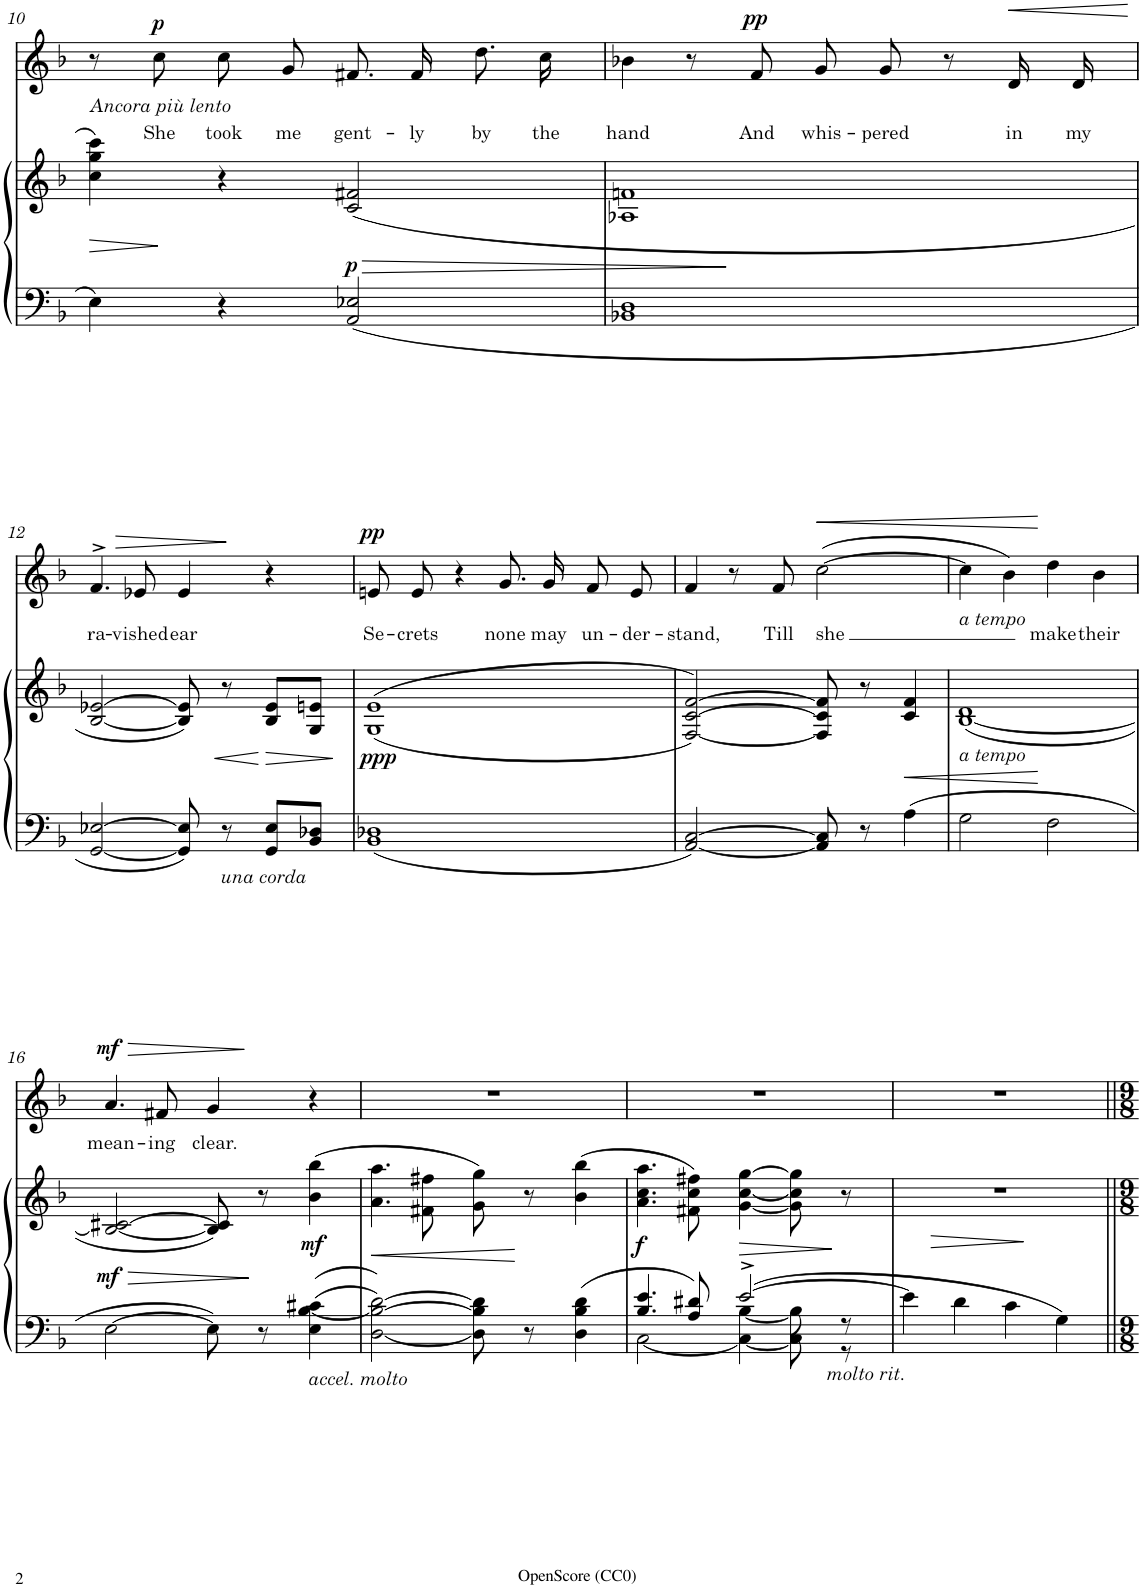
**kern	**kern	**dynam	**kern	**text	**dynam
*part2	*part2	*part2	*part1	*part1	*part1
*staff3	*staff2	*staff2/3	*staff1	*staff1	*staff1
*I"Piano	*	*	*I"Voice	*	*
*I'Pno	*	*	*	*	*
!!LO:PB:g=z
*clefF4	*clefG2	*	*clefG2	*	*
*k[b-]	*k[b-]	*	*k[b-]	*	*
*M4/4	*M4/4	*	*M4/4	*	*
=10	=10	=10	=10	=10	=10
!	!	!	!LO:TX:b:i:t=Ancora più lento	!	!
!	!	!LO:HP:b	!	!	!
4E\	4cc\ 4gg\ 4ccc\	>	8r	.	.
!	!	!	!	!LO:LY:b	!LO:DY:a
.	.	.	8cc\	She	p
!	!	!	!	!LO:LY:b	!
4r	4r	]	8cc/L	took	.
!	!	!	!	!LO:LY:b	!
.	.	.	8g/J	me	.
!	!	!LO:HP:b	!	!LO:LY:b	!
!	!	!LO:DY:n=1:b	!	!	!
2AA/ 2E-X/	(2c/ 2f#X/	> p	8.f#X/L	gent-	.
!	!	!	!	!LO:LY:b	!
.	.	.	16f#/Jk	-ly	.
!	!	!	!	!LO:LY:b	!
.	.	.	8.dd\L	by	.
!	!	!	!	!LO:LY:b	!
.	.	.	16cc\Jk	the	.
=11	=11	=11	=11	=11	=11
!	!	!	!	!LO:LY:b	!
1BB-X 1D	1A-X 1fn	.	4b-X\	hand	.
.	.	.	8r	.	.
!	!	!	!	!LO:LY:b	!LO:DY:a
.	.	.	8f/	And	pp
!	!	!	!	!LO:LY:b	!
.	.	.	8g/L	whis-	.
!	!	!	!	!LO:LY:b	!
.	.	.	8g/J	-pered	.
.	.	.	8r	.	.
!	!	!	!	!LO:LY:b	!LO:HP:b
.	.	.	16d/LL	in	<
!	!	!	!	!LO:LY:b	!
.	.	.	16d/JJ	my	.
.	.	]	.	.	[
!!LO:LB:g=z
=12	=12	=12	=12	=12	=12
!	!	!	!	!LO:LY:b	!LO:HP:b
[2GG/ [2E-X/	[2B-/ [2e-X/	.	4.f^>/	ra-	>
!	!	!	!	!LO:LY:b	!
.	.	.	8e-X/	-vished	.
!	!	!	!	!LO:LY:b	!
8GG/] 8E-/]	8B-/] 8e-/])	.	4e-/	ear	.
!LO:TX:b:i:t=una corda	!	!	!	!	!
!	!	!LO:HP:b	!	!	!
8r	8r	<	.	.	.
!	!	!LO:HP:n=1:b	!	!	!
8GG/ 8E-/L	8B-/ 8e-/L	[ >	4r	.	]
8BB-/ 8D-X/J	8G/ 8en/J	.	.	.	.
.	.	]	.	.	.
=13	=13	=13	=13	=13	=13
!	!	!LO:DY:b	!	!LO:LY:b	!LO:DY:a
1BB- 1D-X	(>(1G 1e	ppp	8en/L	Se-	pp
!	!	!	!	!LO:LY:b	!
.	.	.	8e/J	-crets	.
.	.	.	4r	.	.
!	!	!	!	!LO:LY:b	!
.	.	.	8.g/L	none	.
!	!	!	!	!LO:LY:b	!
.	.	.	16g/Jk	may	.
!	!	!	!	!LO:LY:b	!
.	.	.	8f/L	un-	.
!	!	!	!	!LO:LY:b	!
.	.	.	8e/J	-der-	.
=14	=14	=14	=14	=14	=14
!	!	!	!	!LO:LY:b	!
[2AA/ [2C/	[2F/ [>2c/ [2f/))	.	4f/	-stand,	.
.	.	.	8r	.	.
!	!	!	!	!LO:LY:b	!
.	.	.	8f/	Till	.
!	!	!	!	!LO:LY:b	!LO:HP:b
8AA/] 8C/]	8F/] 8c/] 8f/]	.	([2cc\	she	<
8r	8r	.	.	.	.
4A\	4c/ 4f/	.	.	.	.
=15	=15	=15	=15	=15	=15
!	!	!	!LO:TX:b:i:t=a tempo	!	!
!	!LO:TX:b:i:t=a tempo	!	!	!	!
2G\	([1B- 1d	.	4cc\]	.	.
.	.	.	4b-\)	.	.
!	!	!	!	!LO:LY:b	!
2F\	.	.	4dd\	make	[
!	!	!	!	!LO:LY:b	!
.	.	.	4b-\	their	.
!!LO:LB:g=z
=16	=16	=16	=16	=16	=16
!	!	!LO:HP:b	!	!LO:LY:b	!LO:HP:b
!	!	!LO:DY:n=1:b	!	!	!LO:DY:n=1:a
[2E\	2B-/_ [2c#X/	> mf	4.a/	mean-	> mf
!	!	!	!	!LO:LY:b	!
.	.	.	8f#X/	-ing	.
!	!	!	!	!LO:LY:b	!
8E\]	8B-/] 8c#/])	.	4g/	clear.	.
8r	8r	]	.	.	.
!LO:TX:b:i:t=accel. molto	!	!	!	!	!
!	!	!LO:DY:n=2:b	!	!	!
4E\ [<4B-\ 4c#X\	(4b-\ 4bb-\	mf	4r	.	]
=17	=17	=17	=17	=17	=17
!	!	!LO:HP:b	!	!	!
[2D\ 2B-\_ [2d\	4.a\ 4.aa\	<	1r	.	.
.	8f#X\ 8ff#X\	.	.	.	.
8D\] 8B-\] 8d\]	8g\ 8gg\)	.	.	.	.
8r	8r	[	.	.	.
4D\ 4B-\ 4d\	(4b-\ 4bb-\	.	.	.	.
=18	=18	=18	=18	=18	=18
*^	*	*	*	*	*
*	*^	*	*	*	*	*
!	!	!	!	!LO:DY:b	!	!	!
4.B-/ 4.e/	[2C\	2ryy	4.a\ 4.cc\ 4.aa\	f	1r	.	.
8A/ 8d#X/	.	.	8f#X\ 8cc\ 8ff#X\)	.	.	.	.
!	!	!	!	!LO:HP:b	!	!	!
[2e^/	4C\_	[4B-\	[4g\ [<4cc\ [4gg\	>	.	.	.
!	!LO:TX:b:i:t=molto rit.	!	!	!	!	!	!
.	8C\]	8B-\]	8g\] 8cc\] 8gg\]	.	.	.	.
.	8r	8r	8r	]	.	.	.
*v	*v	*v	*	*	*	*	*
=19	=19	=19	=19	=19	=19
4e\]	1r	.	1r	.	.
4d\	.	.	.	.	.
4c\	.	.	.	.	.
4G\	.	.	.	.	.
=||	=||	=||	=||	=||	=||
*-	*-	*-	*-	*-	*-
